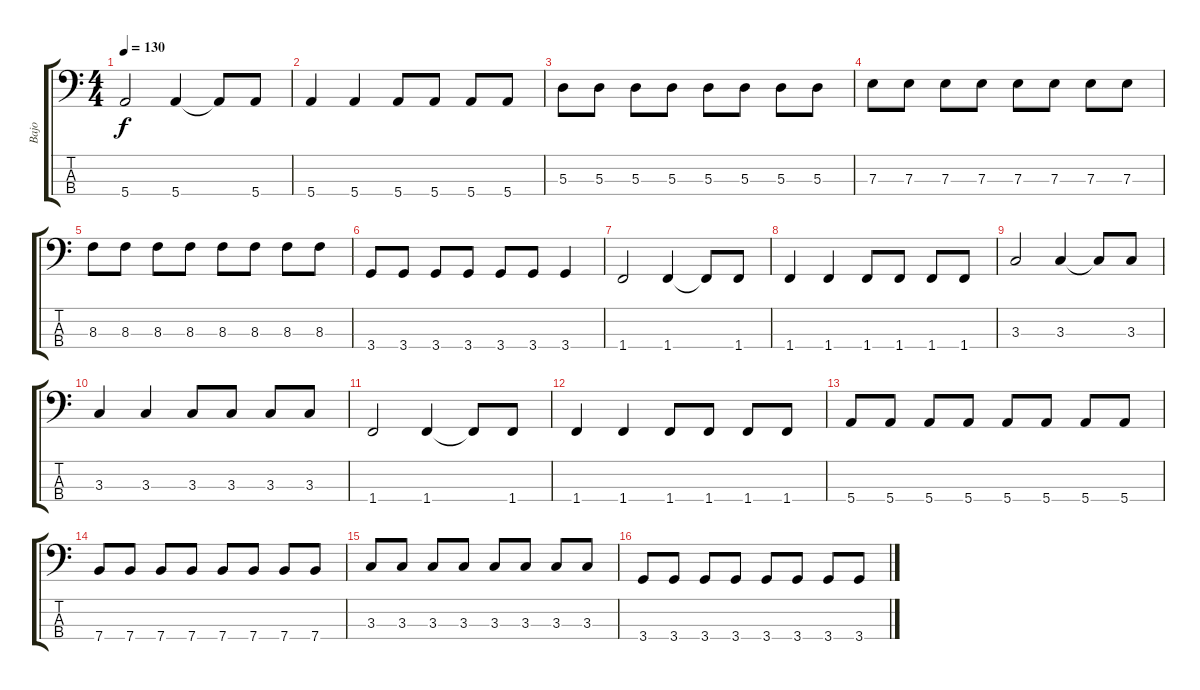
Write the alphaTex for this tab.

\track ("Bajo" "Bajo") {instrument electricbassfinger}
\staff {score tabs}
\tuning (G2 D2 A1 E1) {hide}
\ts (4 4)
\tempo 130
\clef f4
\ks c
5.4.2{dy f} 5.4.4 5.4{t}.8 5.4.8 |
5.4.4 5.4.4 5.4.8 5.4.8 5.4.8 5.4.8 |
5.3.8 5.3.8 5.3.8 5.3.8 5.3.8 5.3.8 5.3.8 5.3.8 |
7.3.8 7.3.8 7.3.8 7.3.8 7.3.8 7.3.8 7.3.8 7.3.8 |
8.3.8 8.3.8 8.3.8 8.3.8 8.3.8 8.3.8 8.3.8 8.3.8 |
3.4.8 3.4.8 3.4.8 3.4.8 3.4.8 3.4.8 3.4.4 |
1.4.2 1.4.4 1.4{t}.8 1.4.8 |
1.4.4 1.4.4 1.4.8 1.4.8 1.4.8 1.4.8 |
3.3.2 3.3.4 3.3{t}.8 3.3.8 |
3.3.4 3.3.4 3.3.8 3.3.8 3.3.8 3.3.8 |
1.4.2 1.4.4 1.4{t}.8 1.4.8 |
1.4.4 1.4.4 1.4.8 1.4.8 1.4.8 1.4.8 |
5.4.8 5.4.8 5.4.8 5.4.8 5.4.8 5.4.8 5.4.8 5.4.8 |
7.4.8 7.4.8 7.4.8 7.4.8 7.4.8 7.4.8 7.4.8 7.4.8 |
3.3.8 3.3.8 3.3.8 3.3.8 3.3.8 3.3.8 3.3.8 3.3.8 |
3.4.8 3.4.8 3.4.8 3.4.8 3.4.8 3.4.8 3.4.8 3.4.8
